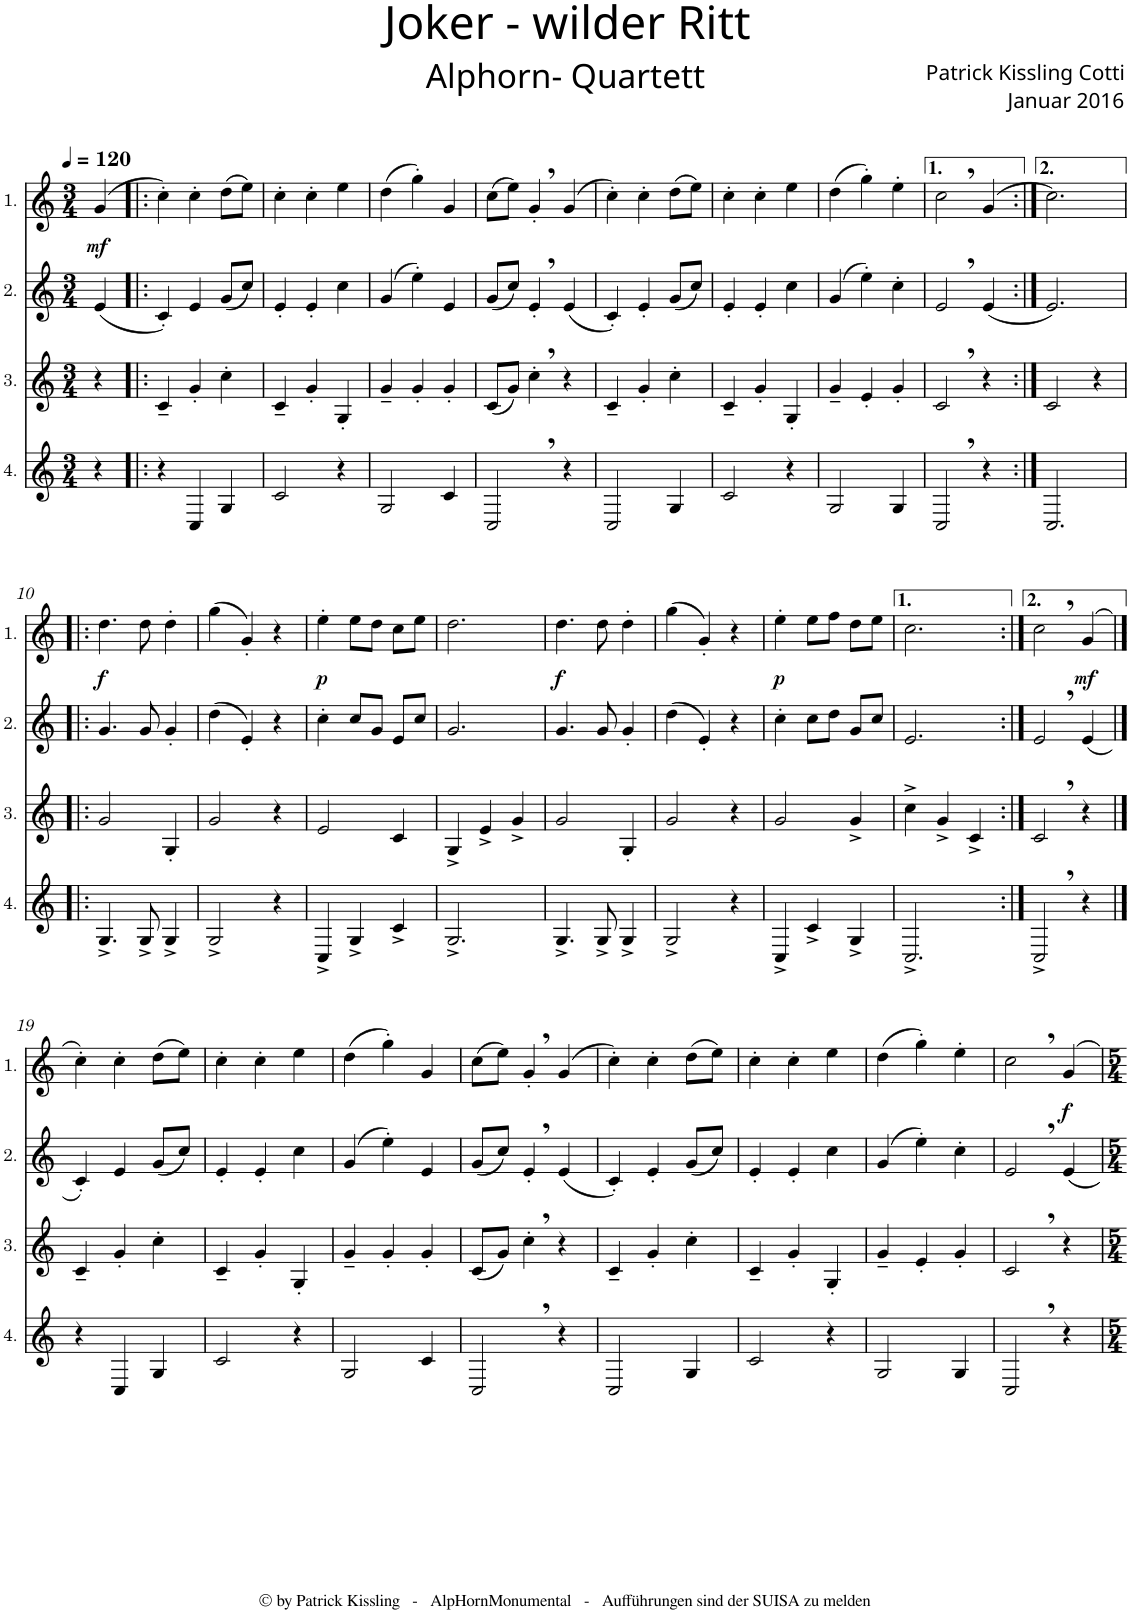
**kern	**kern	**kern	**kern	**dynam
*part4	*part3	*part2	*part1	*part1
*staff4	*staff3	*staff2	*staff1	*staff1
*I"4.	*I"3.	*I"2.	*I"1.	*
*clefG2	*clefG2	*clefG2	*clefG2	*
*Trd4c7	*Trd4c7	*Trd4c7	*Trd4c7	*
*k[]	*k[]	*k[]	*k[]	*
*M3/4	*M3/4	*M3/4	*M3/4	*
*MM120	*MM120	*MM120	*MM120	*
=	=	=	=	=
!	!	!	!	!LO:DY:b
4r	4r	(4e/	(4g/	mf
=1!|:	=1!|:	=1!|:	=1!|:	=1!|:
4r	4c~/	4c'/)	4cc'\)	.
4C/	4g'/	4e/	4cc'\	.
4G/	4cc'\	(8g/L	(8dd\L	.
.	.	8cc/J)	8ee\J)	.
=2	=2	=2	=2	=2
2c/	4c~/	4e'/	4cc'\	.
.	4g'/	4e'/	4cc'\	.
4r	4G'/	4cc\	4ee\	.
=3	=3	=3	=3	=3
2G/	4g~/	(4g/	(4dd\	.
.	4g'/	4ee'\)	4gg'\)	.
4c/	4g'/	4e/	4g/	.
=4	=4	=4	=4	=4
2C,/	(8c/L	(8g/L	(8cc\L	.
.	8g/J)	8cc/J)	8ee\J)	.
.	4cc'\	4e',/	4g',/	.
4r	4r	(4e/	(4g/	.
=5	=5	=5	=5	=5
2C/	4c~/	4c'/)	4cc'\)	.
.	4g'/	4e'/	4cc'\	.
4G/	4cc'\	(8g/L	(8dd\L	.
.	.	8cc/J)	8ee\J)	.
=6	=6	=6	=6	=6
2c/	4c~/	4e'/	4cc'\	.
.	4g'/	4e'/	4cc'\	.
4r	4G'/	4cc\	4ee\	.
=7	=7	=7	=7	=7
2G/	4g~/	(4g/	(4dd\	.
.	4e'/	4ee'\)	4gg'\)	.
4G/	4g'/	4cc'\	4ee'\	.
=8	=8	=8	=8	=8
2C,/	2c,/	2e,/	2cc,\	.
4r	4r	(4e/	(4g/	.
=9:|!	=9:|!	=9:|!	=9:|!	=9:|!
2.C/	2c/	2.e/)	2.cc\)	.
.	4r	.	.	.
!!LO:LB:g=z
=10!|:	=10!|:	=10!|:	=10!|:	=10!|:
!	!	!	!	!LO:DY:b
4.G^/	2g/	4.g/	4.dd\	f
8G^/	.	8g/	8dd\	.
4G^/	4G'/	4g'/	4dd'\	.
=11	=11	=11	=11	=11
2G^/	2g/	(4dd\	(4gg\	.
.	.	4e'/)	4g'/)	.
4r	4r	4r	4r	.
=12	=12	=12	=12	=12
!	!	!	!	!LO:DY:b
4C^/	2e/	4cc'\	4ee'\	p
4G^/	.	8cc/L	8ee\L	.
.	.	8g/J	8dd\J	.
4c^/	4c/	8e/L	8cc\L	.
.	.	8cc/J	8ee\J	.
=13	=13	=13	=13	=13
2.G^/	4G^/	2.g/	2.dd\	.
.	4e^/	.	.	.
.	4g^/	.	.	.
=14	=14	=14	=14	=14
!	!	!	!	!LO:DY:b
4.G^/	2g/	4.g/	4.dd\	f
8G^/	.	8g/	8dd\	.
4G^/	4G'/	4g'/	4dd'\	.
=15	=15	=15	=15	=15
2G^/	2g/	(4dd\	(4gg\	.
.	.	4e'/)	4g'/)	.
4r	4r	4r	4r	.
=16	=16	=16	=16	=16
!	!	!	!	!LO:DY:b
4C^/	2g/	4cc'\	4ee'\	p
4c^/	.	8cc\L	8ee\L	.
.	.	8dd\J	8ff\J	.
4G^/	4g^/	8g/L	8dd\L	.
.	.	8cc/J	8ee\J	.
=17	=17	=17	=17	=17
2.C^/	4cc^\	2.e/	2.cc\	.
.	4g^/	.	.	.
.	4c^/	.	.	.
=18:|!	=18:|!	=18:|!	=18:|!	=18:|!
2C^,/	2c,/	2e,/	2cc,\	.
!	!	!	!	!LO:DY:b
4r	4r	(4e/	(4g/	mf
!!LO:LB:g=z
==19	==19	==19	==19	==19
4r	4c~/	4c'/)	4cc'\)	.
4C/	4g'/	4e/	4cc'\	.
4G/	4cc'\	(8g/L	(8dd\L	.
.	.	8cc/J)	8ee\J)	.
=20	=20	=20	=20	=20
2c/	4c~/	4e'/	4cc'\	.
.	4g'/	4e'/	4cc'\	.
4r	4G'/	4cc\	4ee\	.
=21	=21	=21	=21	=21
2G/	4g~/	(4g/	(4dd\	.
.	4g'/	4ee'\)	4gg'\)	.
4c/	4g'/	4e/	4g/	.
=22	=22	=22	=22	=22
2C,/	(8c/L	(8g/L	(8cc\L	.
.	8g/J)	8cc/J)	8ee\J)	.
.	4cc'\	4e',/	4g',/	.
4r	4r	(4e/	(4g/	.
=23	=23	=23	=23	=23
2C/	4c~/	4c'/)	4cc'\)	.
.	4g'/	4e'/	4cc'\	.
4G/	4cc'\	(8g/L	(8dd\L	.
.	.	8cc/J)	8ee\J)	.
=24	=24	=24	=24	=24
2c/	4c~/	4e'/	4cc'\	.
.	4g'/	4e'/	4cc'\	.
4r	4G'/	4cc\	4ee\	.
=25	=25	=25	=25	=25
2G/	4g~/	(4g/	(4dd\	.
.	4e'/	4ee'\)	4gg'\)	.
4G/	4g'/	4cc'\	4ee'\	.
=26	=26	=26	=26	=26
2C,/	2c,/	2e,/	2cc,\	.
!	!	!	!	!LO:DY:b
4r	4r	4e/	4g/	f
=	=	=	=	=
*-	*-	*-	*-	*-
